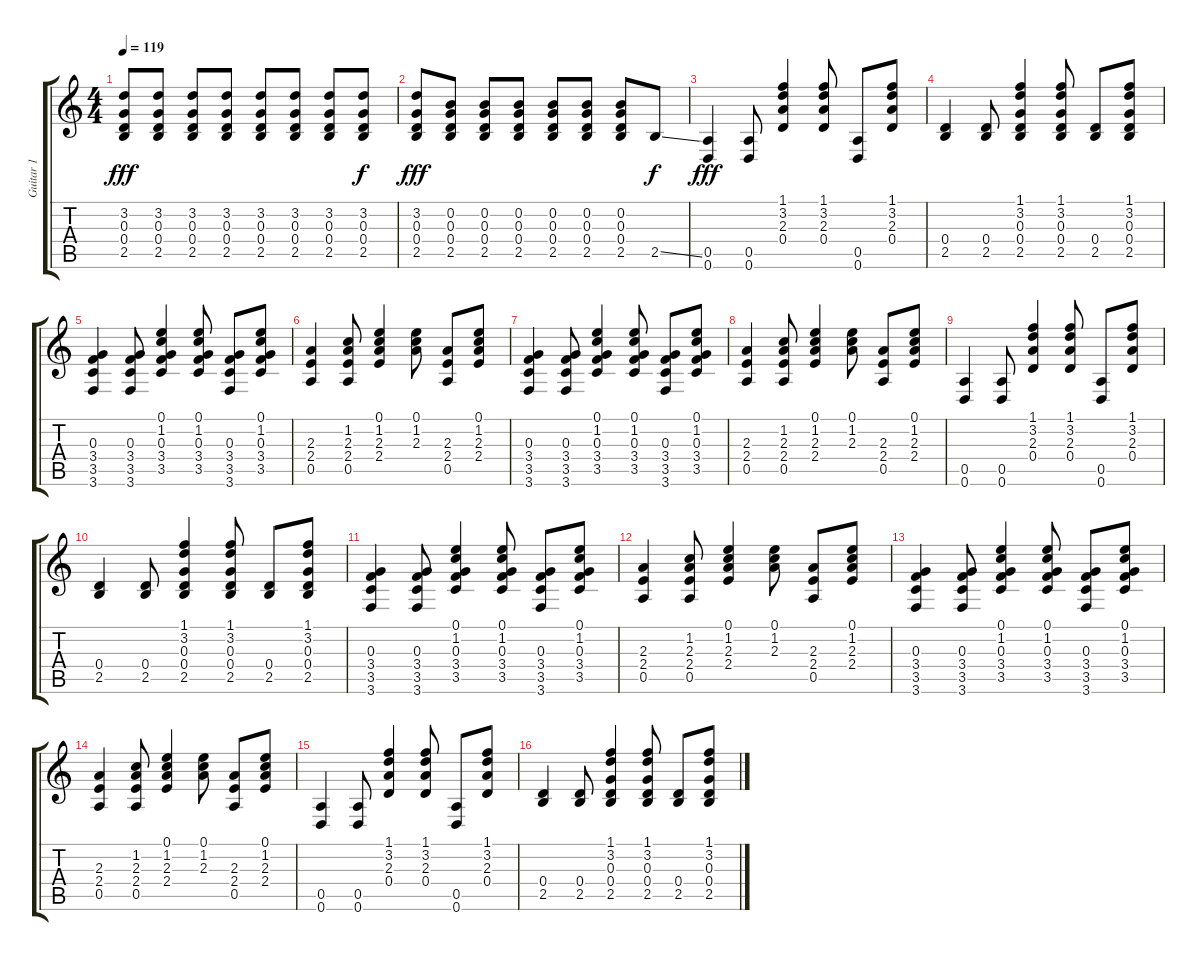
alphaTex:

\track ("Guitar 1" "Guitar 1") {instrument distortionguitar}
\staff {score tabs}
\tuning (E4 B3 G3 D3 A2 D2) {hide}
\ts (4 4)
\tempo 119
\clef g2
\ks c
(3.2 0.3 0.4 2.5).8{dy fff} (3.2 0.3 0.4 2.5).8 (3.2 0.3 0.4 2.5).8 (3.2 0.3 0.4 2.5).8 (3.2 0.3 0.4 2.5).8 (3.2 0.3 0.4 2.5).8 (3.2 0.3 0.4 2.5).8 (3.2 0.3 0.4 2.5).8{dy f} |
(3.2 0.3 0.4 2.5).8{dy fff} (0.2 0.3 0.4 2.5).8 (0.2 0.3 0.4 2.5).8 (0.2 0.3 0.4 2.5).8 (0.2 0.3 0.4 2.5).8 (0.2 0.3 0.4 2.5).8 (0.2 0.3 0.4 2.5).8 2.5{ss}.8{dy f} |
(0.5 0.6).4{dy fff} (0.5 0.6).8 (1.1 3.2 2.3 0.4).4 (1.1 3.2 2.3 0.4).8 (0.5 0.6).8 (1.1 3.2 2.3 0.4).8 |
(0.4 2.5).4 (0.4 2.5).8 (1.1 3.2 0.3 0.4 2.5).4 (1.1 3.2 0.3 0.4 2.5).8 (0.4 2.5).8 (1.1 3.2 0.3 0.4 2.5).8 |
(0.3 3.4 3.5 3.6).4 (0.3 3.4 3.5 3.6).8 (0.1 1.2 0.3 3.4 3.5).4 (0.1 1.2 0.3 3.4 3.5).8 (0.3 3.4 3.5 3.6).8 (0.1 1.2 0.3 3.4 3.5).8 |
(2.3 2.4 0.5).4 (1.2 2.3 2.4 0.5).8 (0.1 1.2 2.3 2.4).4 (0.1 1.2 2.3).8 (2.3 2.4 0.5).8 (0.1 1.2 2.3 2.4).8 |
(0.3 3.4 3.5 3.6).4 (0.3 3.4 3.5 3.6).8 (0.1 1.2 0.3 3.4 3.5).4 (0.1 1.2 0.3 3.4 3.5).8 (0.3 3.4 3.5 3.6).8 (0.1 1.2 0.3 3.4 3.5).8 |
(2.3 2.4 0.5).4 (1.2 2.3 2.4 0.5).8 (0.1 1.2 2.3 2.4).4 (0.1 1.2 2.3).8 (2.3 2.4 0.5).8 (0.1 1.2 2.3 2.4).8 |
(0.5 0.6).4 (0.5 0.6).8 (1.1 3.2 2.3 0.4).4 (1.1 3.2 2.3 0.4).8 (0.5 0.6).8 (1.1 3.2 2.3 0.4).8 |
(0.4 2.5).4 (0.4 2.5).8 (1.1 3.2 0.3 0.4 2.5).4 (1.1 3.2 0.3 0.4 2.5).8 (0.4 2.5).8 (1.1 3.2 0.3 0.4 2.5).8 |
(0.3 3.4 3.5 3.6).4 (0.3 3.4 3.5 3.6).8 (0.1 1.2 0.3 3.4 3.5).4 (0.1 1.2 0.3 3.4 3.5).8 (0.3 3.4 3.5 3.6).8 (0.1 1.2 0.3 3.4 3.5).8 |
(2.3 2.4 0.5).4 (1.2 2.3 2.4 0.5).8 (0.1 1.2 2.3 2.4).4 (0.1 1.2 2.3).8 (2.3 2.4 0.5).8 (0.1 1.2 2.3 2.4).8 |
(0.3 3.4 3.5 3.6).4 (0.3 3.4 3.5 3.6).8 (0.1 1.2 0.3 3.4 3.5).4 (0.1 1.2 0.3 3.4 3.5).8 (0.3 3.4 3.5 3.6).8 (0.1 1.2 0.3 3.4 3.5).8 |
(2.3 2.4 0.5).4 (1.2 2.3 2.4 0.5).8 (0.1 1.2 2.3 2.4).4 (0.1 1.2 2.3).8 (2.3 2.4 0.5).8 (0.1 1.2 2.3 2.4).8 |
(0.5 0.6).4 (0.5 0.6).8 (1.1 3.2 2.3 0.4).4 (1.1 3.2 2.3 0.4).8 (0.5 0.6).8 (1.1 3.2 2.3 0.4).8 |
(0.4 2.5).4 (0.4 2.5).8 (1.1 3.2 0.3 0.4 2.5).4 (1.1 3.2 0.3 0.4 2.5).8 (0.4 2.5).8 (1.1 3.2 0.3 0.4 2.5).8
